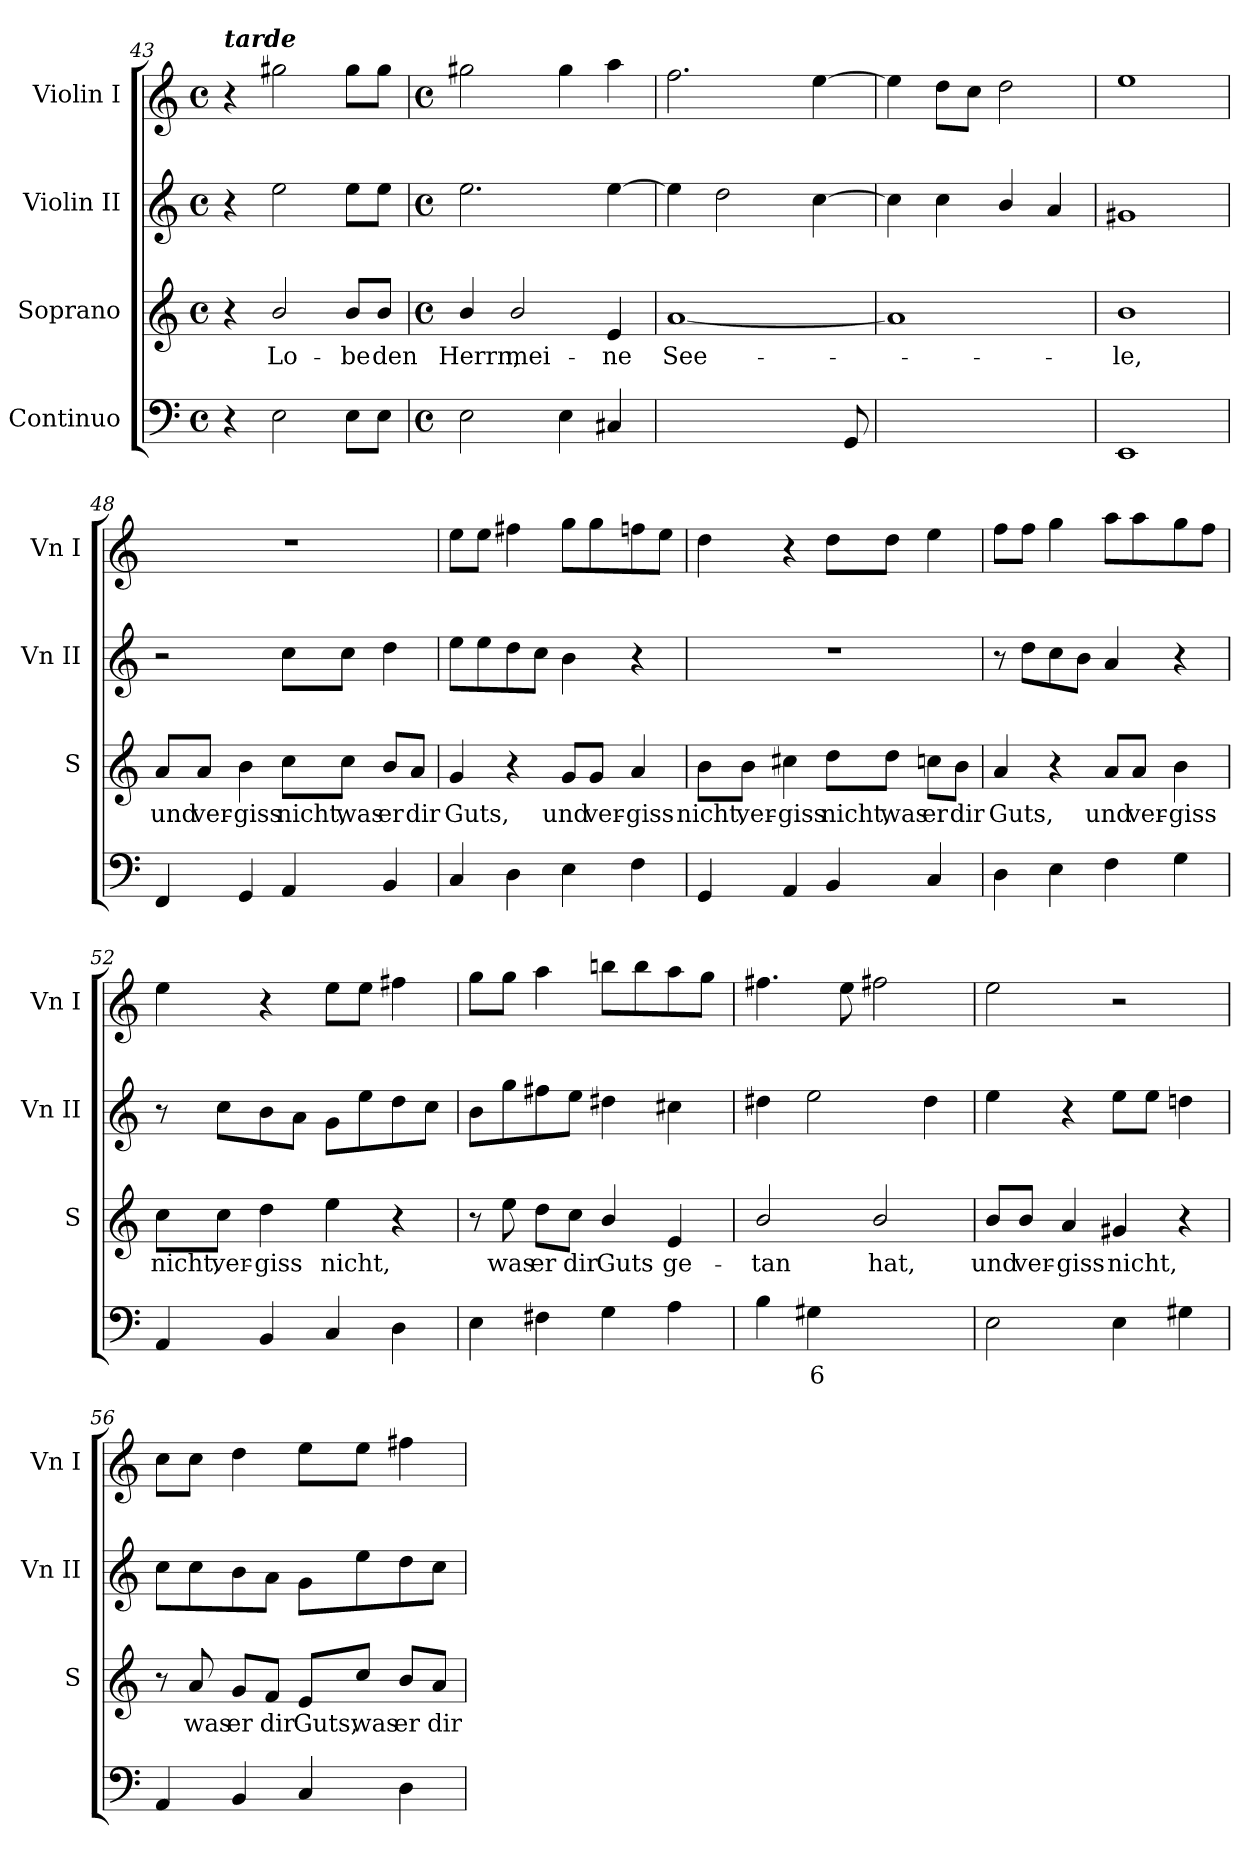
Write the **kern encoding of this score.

**kern	**text	**kern	**text	**kern	**kern
*part4	*part4	*part3	*part3	*part2	*part1
*staff4	*staff4	*staff3	*staff3	*staff2	*staff1
*I"Continuo	*	*I"Soprano	*	*I"Violin II	*I"Violin I
*	*	*I'S	*	*I'Vn II	*I'Vn I
*clefF4	*	*clefG2	*	*clefG2	*clefG2
*k[]	*	*k[]	*	*k[]	*k[]
*C:	*	*C:	*	*C:	*C:
*M4/4	*	*M4/4	*	*M4/4	*M4/4
*met(c)	*	*met(c)	*	*met(c)	*met(c)
=43	=43	=43	=43	=43	=43
!	!	!	!	!	!LO:TX:a:Bi:t=tarde
4r	.	4r	.	4r	4r
!	!	!	!LO:LY:b	!	!
2E	.	2b/	Lo-	2ee	2gg#X
!	!	!	!LO:LY:b	!	!
8EL	.	8b/L	-be	8eeL	8gg#L
!	!	!	!LO:LY:b	!	!
8EJ	.	8b/J	den	8eeJ	8gg#J
!!LO:LB:g=z
=44	=44	=44	=44	=44	=44
*M4/4	*	*M4/4	*	*M4/4	*M4/4
*met(c)	*	*met(c)	*	*met(c)	*met(c)
!	!	!	!LO:LY:b	!	!
2E	.	4b/	Herrn,	2.ee	2gg#X
!	!	!	!LO:LY:b	!	!
.	.	2b/	mei-	.	.
4E	.	.	.	.	4gg#
!	!	!	!LO:LY:b	!	!
4C#X	.	4e	-ne	[4ee	4aa
=45	=45	=45	=45	=45	=45
!	!LO:LY:b	!	!LO:LY:b	!	!
[4D/yy	9	[1a	See-	4ee]	2.ff
!	!LO:LY:b	!	!	!	!
4Dyy]	8	.	.	2dd	.
!	!LO:LY:b	!	!	!	!
[4AAyy	4	.	.	.	.
!	!LO:LY:b	!	!	!	!
8AAyy]	3	.	.	[4cc	[4ee
8GG	.	.	.	.	.
=46	=46	=46	=46	=46	=46
!	!LO:LY:b	!	!	!	!
[2FFyy	7	1a]	.	4cc]	4ee]
.	.	.	.	4cc	8ddL
.	.	.	.	.	8ccJ
!	!LO:LY:b	!	!	!	!
2FFyy]	6	.	.	4b/	2dd
.	.	.	.	4a	.
=47	=47	=47	=47	=47	=47
!	!	!	!LO:LY:b	!	!
1EE	.	1b	le,	1g#X	1ee
=48	=48	=48	=48	=48	=48
!	!	!	!LO:LY:b	!	!
4FF	.	8a/L	und	2r	1r
!	!	!	!LO:LY:b	!	!
.	.	8a/J	ver-	.	.
!	!	!	!LO:LY:b	!	!
4GG	.	4b	-giss	.	.
!	!	!	!LO:LY:b	!	!
4AA	.	8cc\L	nicht,	8ccL	.
!	!	!	!LO:LY:b	!	!
.	.	8cc\J	was	8ccJ	.
!	!	!	!LO:LY:b	!	!
4BB	.	8b/L	er	4dd	.
!	!	!	!LO:LY:b	!	!
.	.	8a/J	dir	.	.
=49	=49	=49	=49	=49	=49
!	!	!	!LO:LY:b	!	!
4C	.	4g	Guts,	8eeL	8eeL
.	.	.	.	8ee	8eeJ
4D	.	4r	.	8dd	4ff#X
.	.	.	.	8ccJ	.
!	!	!	!LO:LY:b	!	!
4E	.	8g/L	und	4b	8ggL
!	!	!	!LO:LY:b	!	!
.	.	8g/J	ver-	.	8gg
!	!	!	!LO:LY:b	!	!
4F	.	4a	-giss	4r	8ffn
.	.	.	.	.	8eeJ
!!LO:LB:g=z
=50	=50	=50	=50	=50	=50
!	!	!	!LO:LY:b	!	!
4GG	.	8b\L	nicht,	1r	4dd
!	!	!	!LO:LY:b	!	!
.	.	8b\J	ver-	.	.
!	!	!	!LO:LY:b	!	!
4AA	.	4cc#X	-giss	.	4r
!	!	!	!LO:LY:b	!	!
4BB	.	8dd\L	nicht,	.	8ddL
!	!	!	!LO:LY:b	!	!
.	.	8dd\J	was	.	8ddJ
!	!	!	!LO:LY:b	!	!
4C	.	8ccn\L	er	.	4ee
!	!	!	!LO:LY:b	!	!
.	.	8b\J	dir	.	.
=51	=51	=51	=51	=51	=51
!	!	!	!LO:LY:b	!	!
4D	.	4a	Guts,	8r	8ffL
.	.	.	.	8ddL	8ffJ
4E	.	4r	.	8cc	4gg
.	.	.	.	8bJ	.
!	!	!	!LO:LY:b	!	!
4F	.	8a/L	und	4a	8aaL
!	!	!	!LO:LY:b	!	!
.	.	8a/J	ver-	.	8aa
!	!	!	!LO:LY:b	!	!
4G	.	4b	-giss	4r	8gg
.	.	.	.	.	8ffJ
=52	=52	=52	=52	=52	=52
!	!	!	!LO:LY:b	!	!
4AA	.	8cc\L	nicht,	8r	4ee
!	!	!	!LO:LY:b	!	!
.	.	8cc\J	ver-	8ccL	.
!	!	!	!LO:LY:b	!	!
4BB	.	4dd	-giss	8b	4r
.	.	.	.	8aJ	.
!	!	!	!LO:LY:b	!	!
4C	.	4ee	nicht,	8gL	8eeL
.	.	.	.	8ee	8eeJ
4D	.	4r	.	8dd	4ff#X
.	.	.	.	8ccJ	.
=53	=53	=53	=53	=53	=53
4E	.	8r	.	8bL	8ggL
!	!	!	!LO:LY:b	!	!
.	.	8ee	was	8gg	8ggJ
!	!	!	!LO:LY:b	!	!
4F#X	.	8dd\L	er	8ff#X	4aa
!	!	!	!LO:LY:b	!	!
.	.	8cc\J	dir	8eeJ	.
!	!	!	!LO:LY:b	!	!
4G	.	4b/	Guts	4dd#X	8bbnL
.	.	.	.	.	8bb
!	!	!	!LO:LY:b	!	!
4A	.	4e	ge-	4cc#X	8aa
.	.	.	.	.	8ggJ
!!LO:LB:g=z
=54	=54	=54	=54	=54	=54
!	!	!	!LO:LY:b	!	!
4B	.	2b/	-tan	4dd#X	4.ff#X
!	!LO:LY:b	!	!	!	!
4G#X	6	.	.	2ee	.
.	.	.	.	.	8ee
!	!LO:LY:b	!	!LO:LY:b	!	!
[4Byy	4	2b/	hat,	.	2ff#X
4Byy]	.	.	.	4dd#	.
=55	=55	=55	=55	=55	=55
!	!	!	!LO:LY:b	!	!
2E	.	8b/L	und	4ee	2ee
!	!	!	!LO:LY:b	!	!
.	.	8b/J	ver-	.	.
!	!	!	!LO:LY:b	!	!
.	.	4a	-giss	4r	.
!	!	!	!LO:LY:b	!	!
4E	.	4g#X	nicht,	8eeL	2r
.	.	.	.	8eeJ	.
4G#X	.	4r	.	4ddn	.
=56	=56	=56	=56	=56	=56
4AA	.	8r	.	8ccL	8ccL
!	!	!	!LO:LY:b	!	!
.	.	8a	was	8cc	8ccJ
!	!	!	!LO:LY:b	!	!
4BB	.	8g/L	er	8b	4dd
!	!	!	!LO:LY:b	!	!
.	.	8f/J	dir	8aJ	.
!	!	!	!LO:LY:b	!	!
4C	.	8e/L	Guts,	8gL	8eeL
!	!	!	!LO:LY:b	!	!
.	.	8cc/J	was	8ee	8eeJ
!	!	!	!LO:LY:b	!	!
4D	.	8b/L	er	8dd	4ff#X
!	!	!	!LO:LY:b	!	!
.	.	8a/J	dir	8ccJ	.
=	=	=	=	=	=
*-	*-	*-	*-	*-	*-
